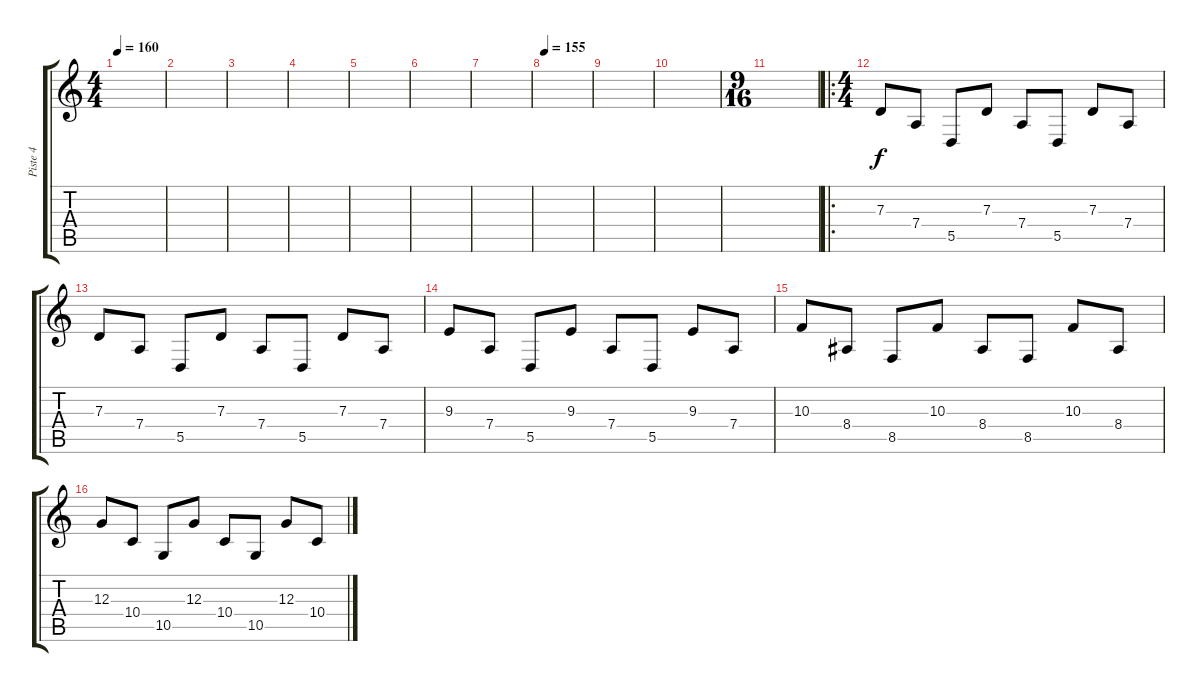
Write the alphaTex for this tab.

\track ("Piste 4" "Piste 4") {instrument lead2sawtooth}
\staff {score tabs}
\tuning (E4 B3 G3 D3 A2 D2) {hide}
\ts (4 4)
\tempo 160
\clef g2
\ks c
|
|
|
|
|
|
|
\tempo 155
|
|
|
\ts (9 16)
|
\ro
\ts (4 4)
7.3.8 7.4.8 5.5.8 7.3.8 7.4.8 5.5.8 7.3.8 7.4.8 |
7.3.8 7.4.8 5.5.8 7.3.8 7.4.8 5.5.8 7.3.8 7.4.8 |
9.3.8 7.4.8 5.5.8 9.3.8 7.4.8 5.5.8 9.3.8 7.4.8 |
10.3.8 8.4.8 8.5.8 10.3.8 8.4.8 8.5.8 10.3.8 8.4.8 |
12.3.8 10.4.8 10.5.8 12.3.8 10.4.8 10.5.8 12.3.8 10.4.8
